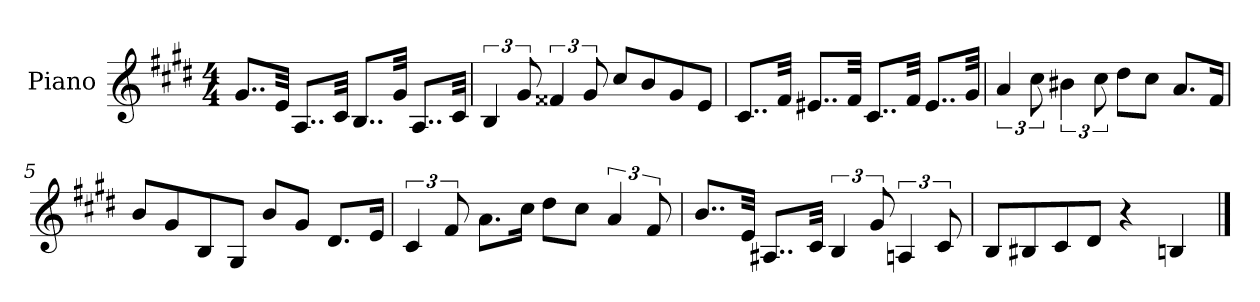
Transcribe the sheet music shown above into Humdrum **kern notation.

**kern
*part1
*staff1
*I"Piano
*I'Pno.
*clefG2
*k[f#c#g#d#]
*M4/4
=1
8..g#/L
32e/Jkk
8..A/L
32c#/Jkk
8..B/L
32g#/Jkk
8..A/L
32c#/Jkk
=2
6B/
12g#/
6f##X/
12g#/
8cc#/L
8b/
8g#/
8e/J
=3
8..c#/L
32f#/Jkk
8..e#X/L
32f#/Jkk
8..c#/L
32f#/Jkk
8..e#/L
32g#/Jkk
=4
6a/
12cc#\
6b#X\
12cc#\
8dd#\L
8cc#\J
8.a/L
16f#/Jk
!!LO:LB:g=z
=5
8b/L
8g#/
8B/
8G#/J
8b/L
8g#/J
8.d#/L
16e/Jk
=6
6c#/
12f#/
8.a\L
16cc#\Jk
8dd#\L
8cc#\J
6a/
12f#/
=7
8..b/L
32e/Jkk
8..A#X/L
32c#/Jkk
6B/
12g#/
6An/
12c#/
=8
8B/L
8B#X/
8c#/
8d#/J
4r
4Bn/
==
*-
